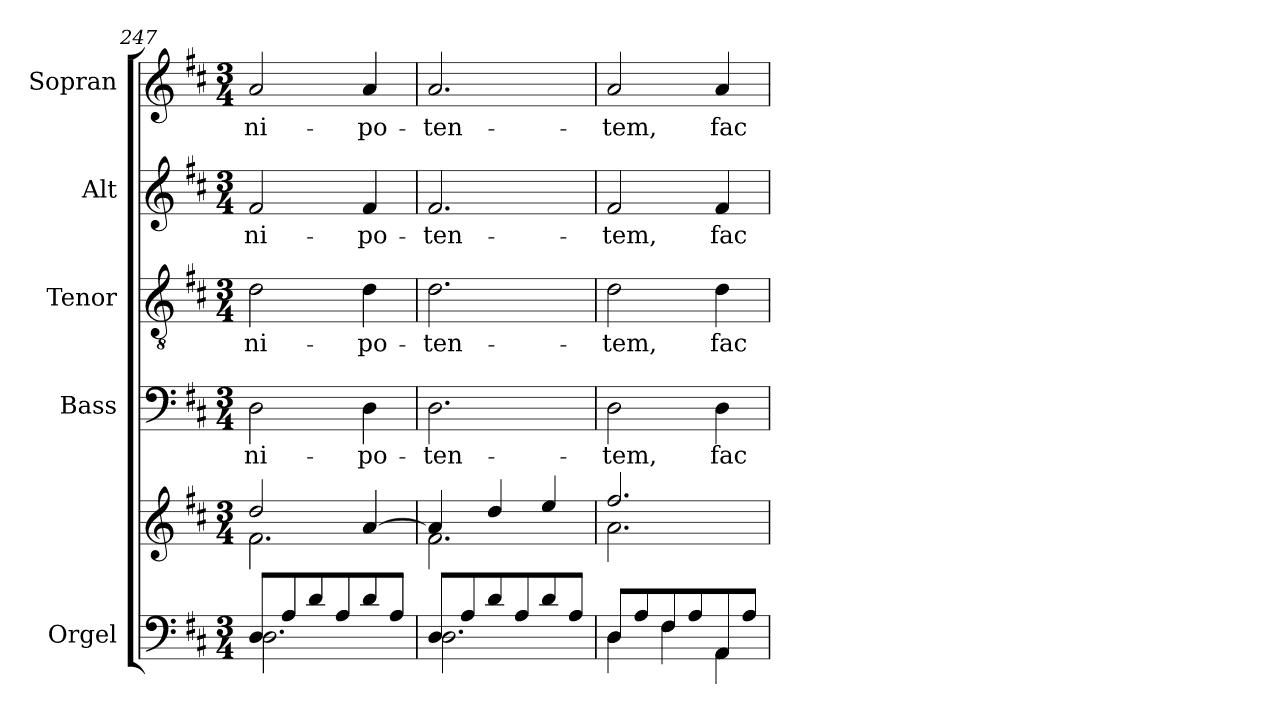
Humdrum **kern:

**kern	**kern	**kern	**text	**kern	**text	**kern	**text	**kern	**text
*part5	*part5	*part4	*part4	*part3	*part3	*part2	*part2	*part1	*part1
*staff6	*staff5	*staff4	*staff4	*staff3	*staff3	*staff2	*staff2	*staff1	*staff1
*I"Orgel	*	*I"Bass	*	*I"Tenor	*	*I"Alt	*	*I"Sopran	*
*I'Org.	*	*I'B	*	*I'T	*	*I'A	*	*I'S	*
*clefF4	*clefG2	*clefF4	*	*clefGv2	*	*clefG2	*	*clefG2	*
*k[f#c#]	*k[f#c#]	*k[f#c#]	*	*k[f#c#]	*	*k[f#c#]	*	*k[f#c#]	*
*D:	*D:	*D:	*	*D:	*	*D:	*	*D:	*
*M3/4	*M3/4	*M3/4	*	*M3/4	*	*M3/4	*	*M3/4	*
=247	=247	=247	=247	=247	=247	=247	=247	=247	=247
*^	*^	*	*	*	*	*	*	*	*
!	!	!	!	!	!LO:LY:b	!	!LO:LY:b	!	!LO:LY:b	!	!LO:LY:b
8D/L	2.D\	2dd/	2.f#\	2D\	-ni-	2d\	-ni-	2f#/	-ni-	2a/	-ni-
8A/	.	.	.	.	.	.	.	.	.	.	.
8d/	.	.	.	.	.	.	.	.	.	.	.
8A/	.	.	.	.	.	.	.	.	.	.	.
!	!	!	!	!	!LO:LY:b	!	!LO:LY:b	!	!LO:LY:b	!	!LO:LY:b
8d/	.	[>4a/	.	4D\	-po-	4d\	-po-	4f#/	-po-	4a/	-po-
8A/J	.	.	.	.	.	.	.	.	.	.	.
=248	=248	=248	=248	=248	=248	=248	=248	=248	=248	=248	=248
!	!	!	!	!	!LO:LY:b	!	!LO:LY:b	!	!LO:LY:b	!	!LO:LY:b
8D/L	2.D\	4a/]	2.f#\	2.D\	-ten-	2.d\	-ten-	2.f#/	-ten-	2.a/	-ten-
8A/	.	.	.	.	.	.	.	.	.	.	.
8d/	.	4dd/	.	.	.	.	.	.	.	.	.
8A/	.	.	.	.	.	.	.	.	.	.	.
8d/	.	4ee/	.	.	.	.	.	.	.	.	.
8A/J	.	.	.	.	.	.	.	.	.	.	.
=249	=249	=249	=249	=249	=249	=249	=249	=249	=249	=249	=249
!	!	!	!	!	!LO:LY:b	!	!LO:LY:b	!	!LO:LY:b	!	!LO:LY:b
8D/L	4D\	2.ff#/	2.a\	2D\	-tem,	2d\	-tem,	2f#/	-tem,	2a/	-tem,
8A/	.	.	.	.	.	.	.	.	.	.	.
8F#/	4F#\	.	.	.	.	.	.	.	.	.	.
8A/	.	.	.	.	.	.	.	.	.	.	.
!	!	!	!	!	!LO:LY:b	!	!LO:LY:b	!	!LO:LY:b	!	!LO:LY:b
8AA/	4AA\	.	.	4D\	fac-	4d\	fac-	4f#/	fac-	4a/	fac-
8A/J	.	.	.	.	.	.	.	.	.	.	.
*v	*v	*	*	*	*	*	*	*	*	*	*
*	*v	*v	*	*	*	*	*	*	*	*
=	=	=	=	=	=	=	=	=	=
*-	*-	*-	*-	*-	*-	*-	*-	*-	*-
